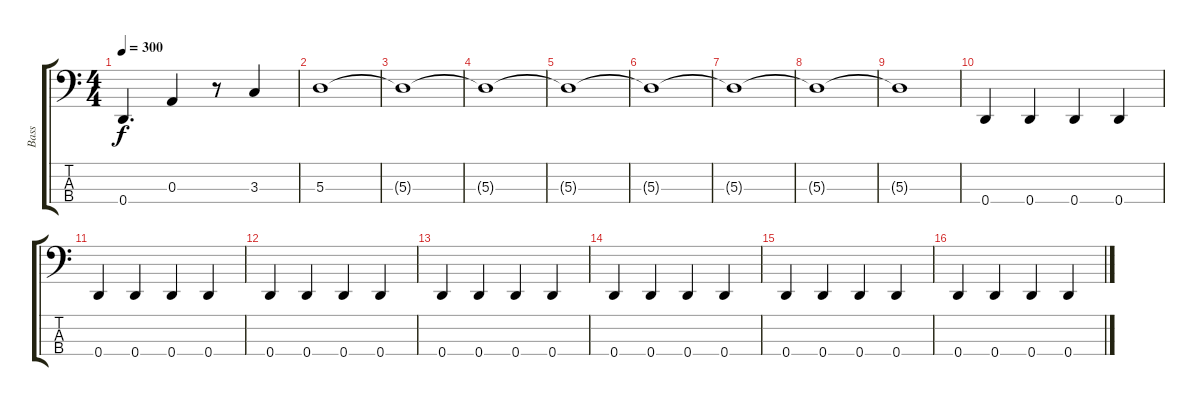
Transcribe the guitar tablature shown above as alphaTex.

\track ("Bass" "Bass") {instrument electricbassfinger}
\staff {score tabs}
\tuning (G2 D2 A1 D1) {hide}
\ts (4 4)
\tempo 300
\clef f4
\ks c
0.4.4{d dy f} 0.3.4 r.8 3.3.4 |
5.3.1 |
5.3{t}.1 |
5.3{t}.1 |
5.3{t}.1 |
5.3{t}.1 |
5.3{t}.1 |
5.3{t}.1 |
5.3{t}.1 |
0.4.4 0.4.4 0.4.4 0.4.4 |
0.4.4 0.4.4 0.4.4 0.4.4 |
0.4.4 0.4.4 0.4.4 0.4.4 |
0.4.4 0.4.4 0.4.4 0.4.4 |
0.4.4 0.4.4 0.4.4 0.4.4 |
0.4.4 0.4.4 0.4.4 0.4.4 |
0.4.4 0.4.4 0.4.4 0.4.4
